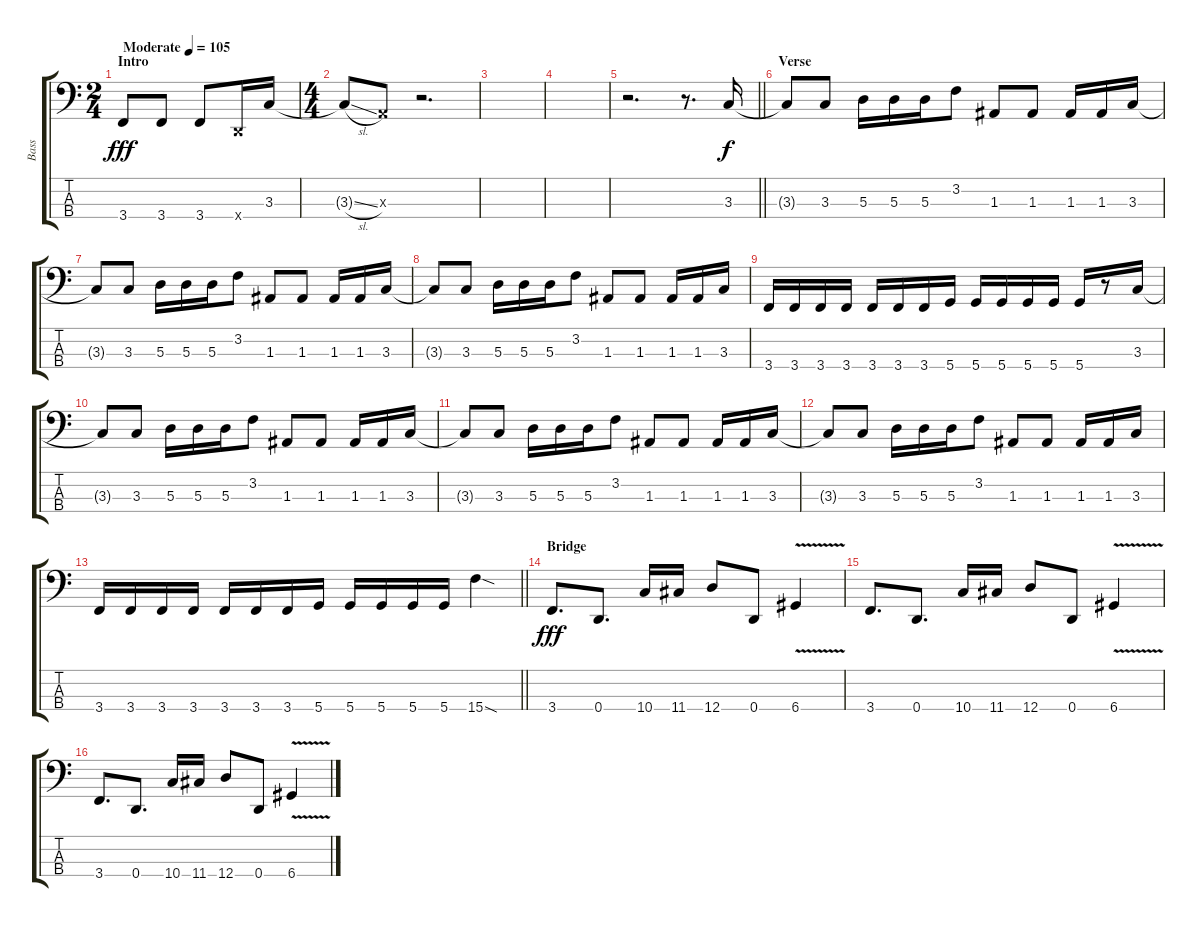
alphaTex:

\track ("Bass" "Bass") {instrument electricbassfinger}
\staff {score tabs}
\tuning (G2 D2 A1 D1) {hide}
\ts (2 4)
\section ("" "Intro")
\tempo (105 "Moderate")
\clef f4
\ks c
3.4.8{dy fff instrument electricbassfinger} 3.4.8 3.4.8 0.4{x}.16 3.3.16 |
\ts (4 4)
3.3{sl t}.8 0.3{x}.8 r.2{d} |
|
|
\barLineRight lightlight
r.2{d} r.8{d} 3.3.16{dy f} |
\section ("" "Verse")
3.3{t}.8 3.3.8 5.3.16 5.3.16 5.3.16 3.2.8 1.3.8 1.3.8 1.3.16 1.3.16 3.3.16 |
3.3{t}.8 3.3.8 5.3.16 5.3.16 5.3.16 3.2.8 1.3.8 1.3.8 1.3.16 1.3.16 3.3.16 |
3.3{t}.8 3.3.8 5.3.16 5.3.16 5.3.16 3.2.8 1.3.8 1.3.8 1.3.16 1.3.16 3.3.16 |
3.4.16 3.4.16 3.4.16 3.4.16 3.4.16 3.4.16 3.4.16 5.4.16 5.4.16 5.4.16 5.4.16 5.4.16 5.4.16 r.8 3.3.16 |
3.3{t}.8 3.3.8 5.3.16 5.3.16 5.3.16 3.2.8 1.3.8 1.3.8 1.3.16 1.3.16 3.3.16 |
3.3{t}.8 3.3.8 5.3.16 5.3.16 5.3.16 3.2.8 1.3.8 1.3.8 1.3.16 1.3.16 3.3.16 |
3.3{t}.8 3.3.8 5.3.16 5.3.16 5.3.16 3.2.8 1.3.8 1.3.8 1.3.16 1.3.16 3.3.16 |
\barLineRight lightlight
3.4.16 3.4.16 3.4.16 3.4.16 3.4.16 3.4.16 3.4.16 5.4.16 5.4.16 5.4.16 5.4.16 5.4.16 15.4{sod}.4 |
\section ("" "Bridge")
3.4.8{d dy fff} 0.4.8{d} 10.4.16 11.4.16 12.4.8 0.4.8 6.4{v}.4 |
3.4.8{d} 0.4.8{d} 10.4.16 11.4.16 12.4.8 0.4.8 6.4{v}.4 |
3.4.8{d} 0.4.8{d} 10.4.16 11.4.16 12.4.8 0.4.8 6.4{v}.4
